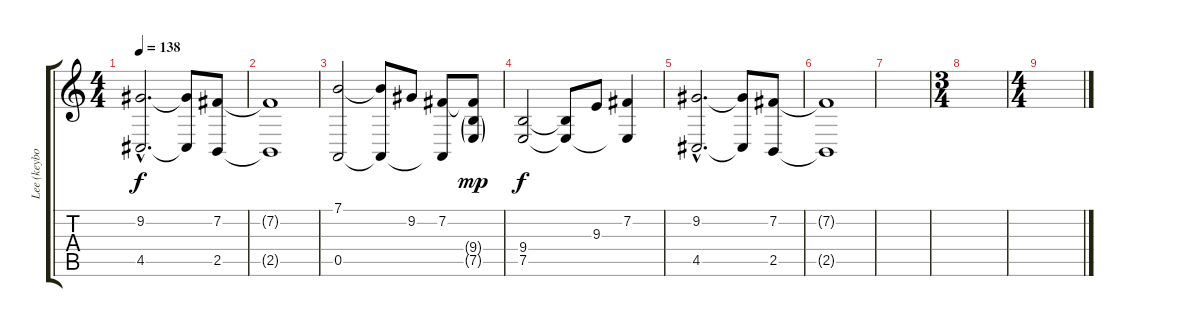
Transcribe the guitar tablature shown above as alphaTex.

\track ("Lee (keyboards)" "Lee (keybo") {instrument fx7echoes}
\staff {score tabs}
\tuning (E4 B3 G3 D3 A2 E2) {hide}
\ts (4 4)
\tempo 138
\clef g2
\ks c
(9.2{hac} 4.5{hac}).2{d dy f} (9.2{t} 4.5{t}).8 (7.2 2.5).8 |
(7.2{t} 2.5{t}).1 |
(7.1 0.5).2 (7.1{t} 0.5{t}).8 9.2.8 (7.2 0.5{t}).8 (7.2{t} 9.4{g} 7.5{g}).8{dy mp} |
(9.4 7.5).2{dy f} (9.4{t} 7.5{t}).8 9.3.8 (7.2 7.5{t}).4 |
(9.2{hac} 4.5{hac}).2{d} (9.2{t} 4.5{t}).8 (7.2 2.5).8 |
(7.2{t} 2.5{t}).1 |
|
\ts (3 4)
|
\ts (4 4)
